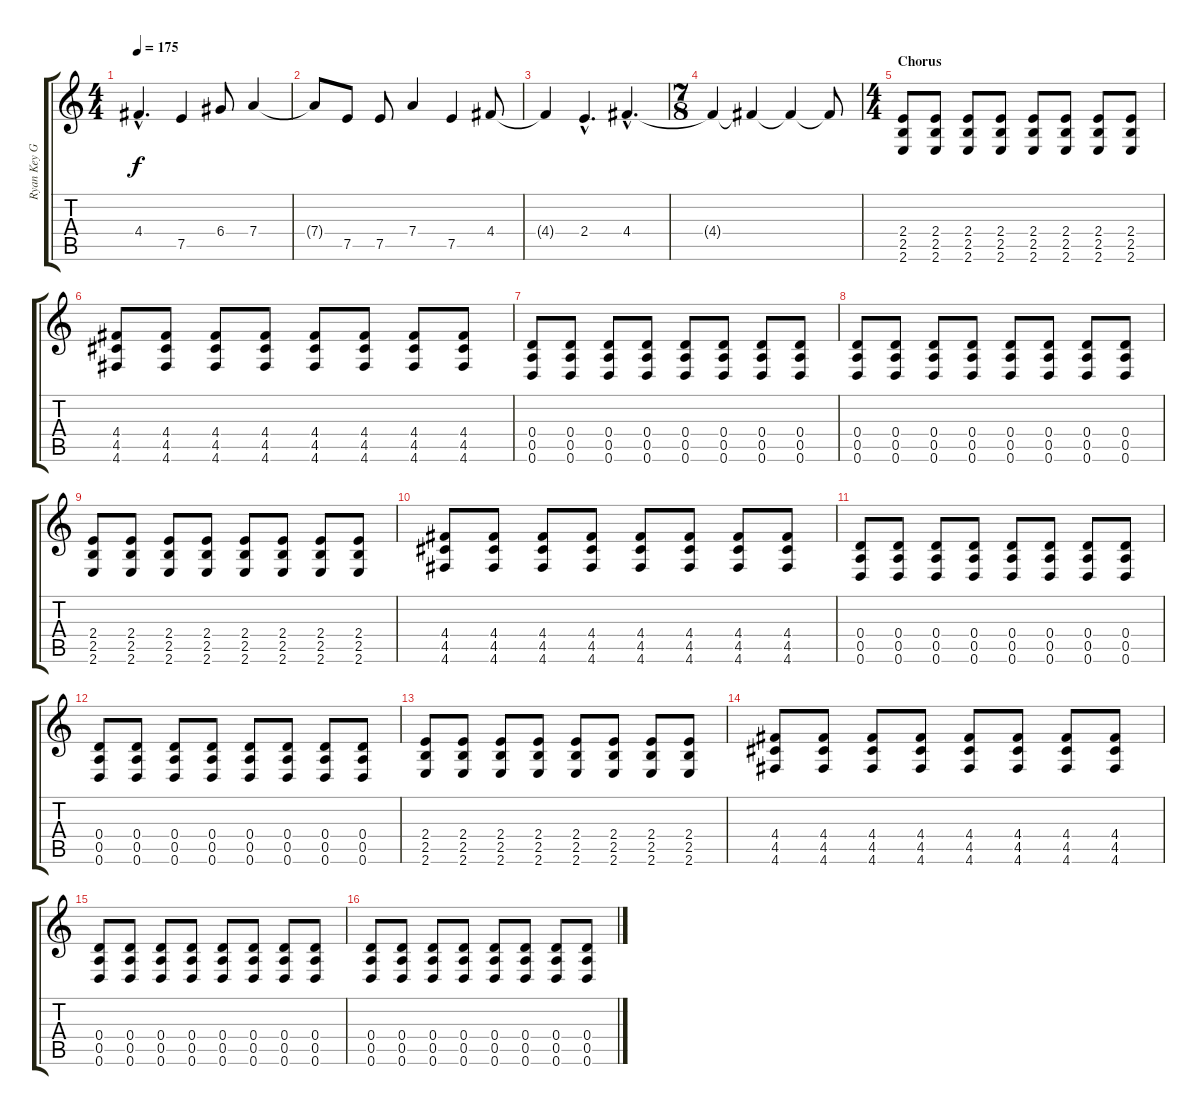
\track ("Ryan Key Guitar 1" "Ryan Key G") {instrument overdrivenguitar}
\staff {score tabs}
\tuning (E4 B3 G3 D3 A2 D2) {hide}
\ts (4 4)
\tempo 175
\clef g2
\ks c
4.4{hac t}.4{d dy f} 7.5.4 6.4.8 7.4.4 |
7.4{t}.8 7.5.8 7.5.8 7.4.4 7.5.4 4.4.8 |
4.4{t}.4 2.4{hac}.4{d} 4.4{hac}.4{d volume 3} |
\ts (7 8)
4.4{t}.4 4.4{t}.4 4.4{t}.4 4.4{t}.8 |
\ts (4 4)
\section ("" "Chorus")
(2.4 2.5 2.6).8 (2.4 2.5 2.6).8 (2.4 2.5 2.6).8 (2.4 2.5 2.6).8 (2.4 2.5 2.6).8 (2.4 2.5 2.6).8 (2.4 2.5 2.6).8 (2.4 2.5 2.6).8 |
(4.4 4.5 4.6).8 (4.4 4.5 4.6).8 (4.4 4.5 4.6).8 (4.4 4.5 4.6).8 (4.4 4.5 4.6).8 (4.4 4.5 4.6).8 (4.4 4.5 4.6).8 (4.4 4.5 4.6).8 |
(0.4 0.5 0.6).8 (0.4 0.5 0.6).8 (0.4 0.5 0.6).8 (0.4 0.5 0.6).8 (0.4 0.5 0.6).8 (0.4 0.5 0.6).8 (0.4 0.5 0.6).8 (0.4 0.5 0.6).8 |
(0.4 0.5 0.6).8 (0.4 0.5 0.6).8 (0.4 0.5 0.6).8 (0.4 0.5 0.6).8 (0.4 0.5 0.6).8 (0.4 0.5 0.6).8 (0.4 0.5 0.6).8 (0.4 0.5 0.6).8 |
(2.4 2.5 2.6).8 (2.4 2.5 2.6).8 (2.4 2.5 2.6).8 (2.4 2.5 2.6).8 (2.4 2.5 2.6).8 (2.4 2.5 2.6).8 (2.4 2.5 2.6).8 (2.4 2.5 2.6).8 |
(4.4 4.5 4.6).8 (4.4 4.5 4.6).8 (4.4 4.5 4.6).8 (4.4 4.5 4.6).8 (4.4 4.5 4.6).8 (4.4 4.5 4.6).8 (4.4 4.5 4.6).8 (4.4 4.5 4.6).8 |
(0.4 0.5 0.6).8 (0.4 0.5 0.6).8 (0.4 0.5 0.6).8 (0.4 0.5 0.6).8 (0.4 0.5 0.6).8 (0.4 0.5 0.6).8 (0.4 0.5 0.6).8 (0.4 0.5 0.6).8 |
(0.4 0.5 0.6).8 (0.4 0.5 0.6).8 (0.4 0.5 0.6).8 (0.4 0.5 0.6).8 (0.4 0.5 0.6).8 (0.4 0.5 0.6).8 (0.4 0.5 0.6).8 (0.4 0.5 0.6).8 |
(2.4 2.5 2.6).8 (2.4 2.5 2.6).8 (2.4 2.5 2.6).8 (2.4 2.5 2.6).8 (2.4 2.5 2.6).8 (2.4 2.5 2.6).8 (2.4 2.5 2.6).8 (2.4 2.5 2.6).8 |
(4.4 4.5 4.6).8 (4.4 4.5 4.6).8 (4.4 4.5 4.6).8 (4.4 4.5 4.6).8 (4.4 4.5 4.6).8 (4.4 4.5 4.6).8 (4.4 4.5 4.6).8 (4.4 4.5 4.6).8 |
(0.4 0.5 0.6).8 (0.4 0.5 0.6).8 (0.4 0.5 0.6).8 (0.4 0.5 0.6).8 (0.4 0.5 0.6).8 (0.4 0.5 0.6).8 (0.4 0.5 0.6).8 (0.4 0.5 0.6).8 |
(0.4 0.5 0.6).8 (0.4 0.5 0.6).8 (0.4 0.5 0.6).8 (0.4 0.5 0.6).8 (0.4 0.5 0.6).8 (0.4 0.5 0.6).8 (0.4 0.5 0.6).8 (0.4 0.5 0.6).8
